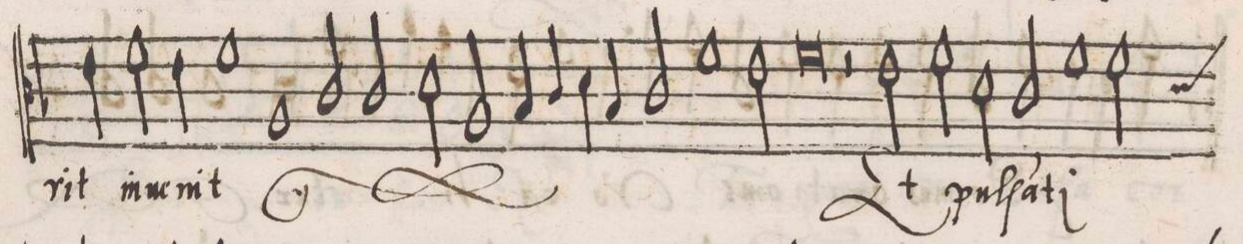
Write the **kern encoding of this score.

**kern	**text
*I"CANTVS	*
*clefC3	*
*k[b-]	*
*met(C|)	*
*M2/1	*
4e\	-rit
2f\	in-
4e\	-ue-
1f	-nit
=37	=37
*	*ij
1A	e(t)
2c/	qui
2c/	que-
=38	=38
2d\	 rit
2A/	in-
4B-/	-ue-
4c/	.
4d\	.
4B-/	.
=39	=39
2c/	.
1f	.
2e\	.
=40	=40
0f	-nit
*	*Xij
=41	=41
2r	.
2e\	Et
2f\	.
2d\	pul-
=42	=42
2c/	-ſa(n)-
1f	-ti
*custos:d	*
2f\	.
=43	=43
*lig	*
*-	*-
